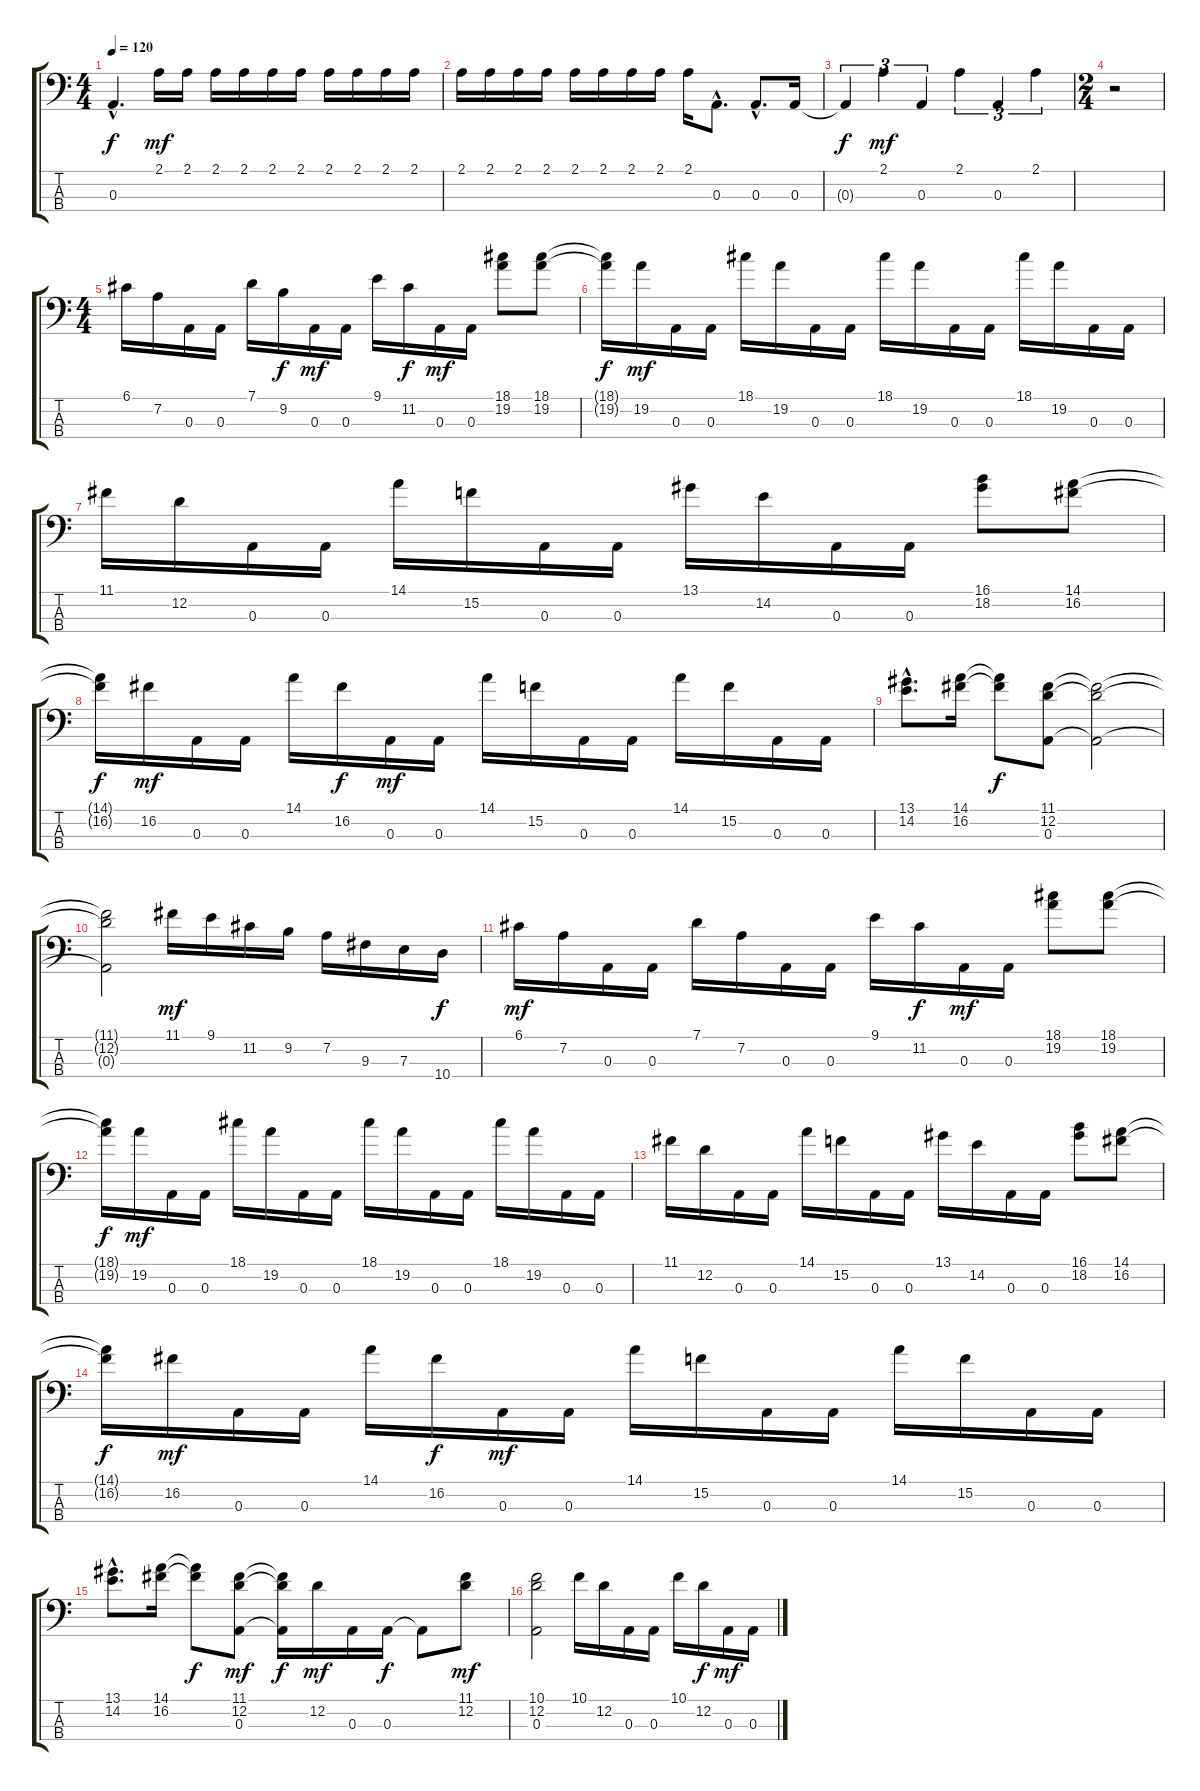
\track "" {instrument fretlessbass}
\staff {score tabs}
\tuning (G2 D2 A1 E1) {hide}
\ts (4 4)
\tempo 120
\clef f4
\ks c
0.3{hac t}.4{d dy f} 2.1.16{dy mf} 2.1.16 2.1.16 2.1.16 2.1.16 2.1.16 2.1.16 2.1.16 2.1.16 2.1.16 |
2.1.16 2.1.16 2.1.16 2.1.16 2.1.16 2.1.16 2.1.16 2.1.16 2.1.16 0.3{hac}.8{d} 0.3{hac}.8{d} 0.3.16 |
0.3{t}.4{tu (3 2) dy f} 2.1.4{tu (3 2) dy mf} 0.3.4{tu (3 2)} 2.1.4{tu (3 2)} 0.3.4{tu (3 2)} 2.1.4{tu (3 2)} |
\ts (2 4)
r.2 |
\ts (4 4)
6.1.16 7.2.16 0.3.16 0.3.16 7.1.16 9.2.16{dy f} 0.3.16{dy mf} 0.3.16 9.1.16 11.2.16{dy f} 0.3.16{dy mf} 0.3.16 (18.1 19.2).8 (18.1 19.2).8 |
(18.1{t} 19.2{t}).16{dy f} 19.2.16{dy mf} 0.3.16 0.3.16 18.1.16 19.2.16 0.3.16 0.3.16 18.1.16 19.2.16 0.3.16 0.3.16 18.1.16 19.2.16 0.3.16 0.3.16 |
11.1.16 12.2.16 0.3.16 0.3.16 14.1.16 15.2.16 0.3.16 0.3.16 13.1.16 14.2.16 0.3.16 0.3.16 (16.1 18.2).8 (14.1 16.2).8 |
(14.1{t} 16.2{t}).16{dy f} 16.2.16{dy mf} 0.3.16 0.3.16 14.1.16 16.2.16{dy f} 0.3.16{dy mf} 0.3.16 14.1.16 15.2.16 0.3.16 0.3.16 14.1.16 15.2.16 0.3.16 0.3.16 |
(13.1{hac} 14.2{hac}).8{d} (14.1 16.2).16 (14.1{t} 16.2{t}).8{dy f} (11.1 12.2 0.3).8 (11.1{t} 12.2{t} 0.3{t}).2 |
(11.1{t} 12.2{t} 0.3{t}).2 11.1.16{dy mf} 9.1.16 11.2.16 9.2.16 7.2.16 9.3.16 7.3.16 10.4.16{dy f} |
6.1.16{dy mf} 7.2.16 0.3.16 0.3.16 7.1.16 7.2.16 0.3.16 0.3.16 9.1.16 11.2.16{dy f} 0.3.16{dy mf} 0.3.16 (18.1 19.2).8 (18.1 19.2).8 |
(18.1{t} 19.2{t}).16{dy f} 19.2.16{dy mf} 0.3.16 0.3.16 18.1.16 19.2.16 0.3.16 0.3.16 18.1.16 19.2.16 0.3.16 0.3.16 18.1.16 19.2.16 0.3.16 0.3.16 |
11.1.16 12.2.16 0.3.16 0.3.16 14.1.16 15.2.16 0.3.16 0.3.16 13.1.16 14.2.16 0.3.16 0.3.16 (16.1 18.2).8 (14.1 16.2).8 |
(14.1{t} 16.2{t}).16{dy f} 16.2.16{dy mf} 0.3.16 0.3.16 14.1.16 16.2.16{dy f} 0.3.16{dy mf} 0.3.16 14.1.16 15.2.16 0.3.16 0.3.16 14.1.16 15.2.16 0.3.16 0.3.16 |
(13.1{hac} 14.2{hac}).8{d} (14.1 16.2).16 (14.1{t} 16.2{t}).8{dy f} (11.1 12.2 0.3).8{dy mf} (11.1{t} 12.2{t} 0.3{t}).16{dy f} 12.2.16{dy mf} 0.3.16 0.3.16{dy f} 0.3{t}.8 (11.1 12.2).8{dy mf} |
(10.1 12.2 0.3).2 10.1.16 12.2.16 0.3.16 0.3.16 10.1.16 12.2.16{dy f} 0.3.16{dy mf} 0.3.16
